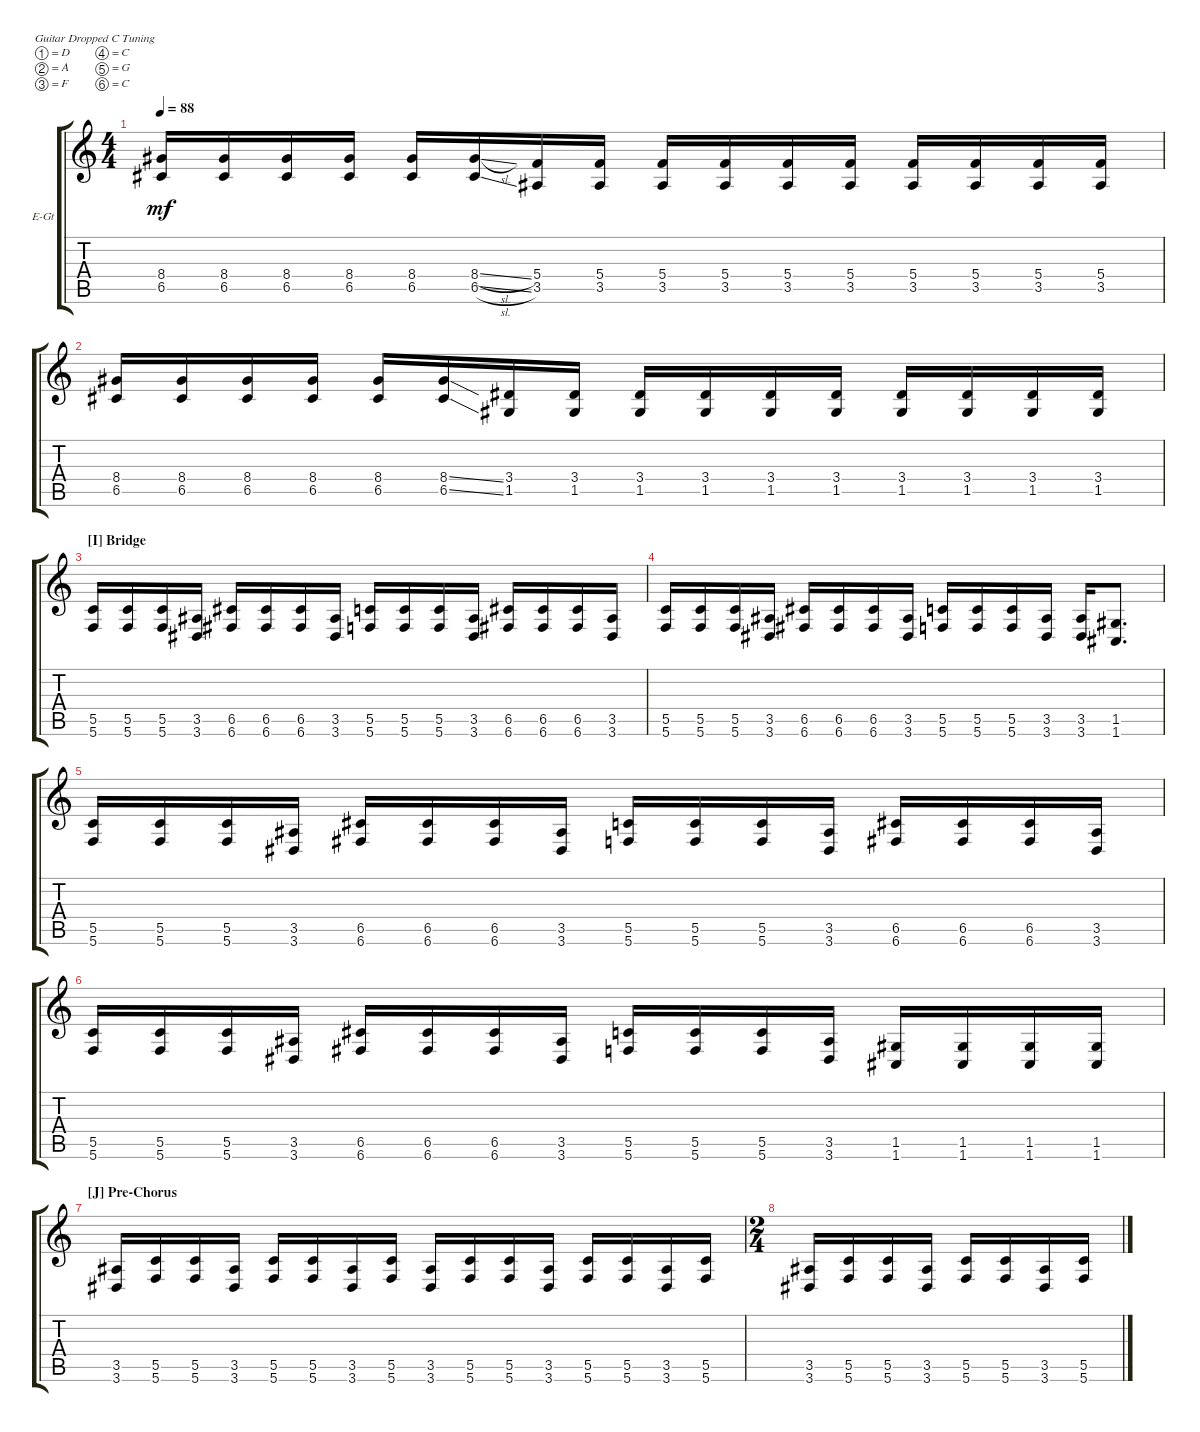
\defaultSystemsLayout 4
\bracketExtendMode groupsimilarinstruments
\firstSystemTrackNameOrientation horizontal
\otherSystemsTrackNameOrientation horizontal
\track ("Distortion Guitar 1" "E-Gt") {instrument distortionguitar}
\staff {score tabs}
\tuning (D4 A3 F3 C3 G2 C2)
\ts (4 4)
\tempo 88
\clef g2
\ks c
(6.5 8.4).16{dy mf} (6.5 8.4).16 (6.5 8.4).16 (6.5 8.4).16 (6.5 8.4).16 (6.5{sl} 8.4{sl}).16 (3.5 5.4).16 (3.5 5.4).16 (3.5 5.4).16 (3.5 5.4).16 (3.5 5.4).16 (3.5 5.4).16 (3.5 5.4).16 (3.5 5.4).16 (3.5 5.4).16 (3.5 5.4).16 |
(6.5 8.4).16 (6.5 8.4).16 (6.5 8.4).16 (6.5 8.4).16 (6.5 8.4).16 (6.5{ss} 8.4{ss}).16 (1.5 3.4).16 (1.5 3.4).16 (1.5 3.4).16 (1.5 3.4).16 (1.5 3.4).16 (1.5 3.4).16 (1.5 3.4).16 (1.5 3.4).16 (1.5 3.4).16 (1.5 3.4).16 |
\section ("I" "Bridge")
(5.6 5.5).16 (5.6 5.5).16 (5.6 5.5).16 (3.6 3.5).16 (6.6 6.5).16 (6.6 6.5).16 (6.6 6.5).16 (3.6 3.5).16 (5.6 5.5).16 (5.6 5.5).16 (5.6 5.5).16 (3.6 3.5).16 (6.6 6.5).16 (6.6 6.5).16 (6.6 6.5).16 (3.6 3.5).16 |
(5.5 5.6).16 (5.5 5.6).16 (5.5 5.6).16 (3.5 3.6).16 (6.5 6.6).16 (6.5 6.6).16 (6.5 6.6).16 (3.5 3.6).16 (5.5 5.6).16 (5.5 5.6).16 (5.5 5.6).16 (3.5 3.6).16 (3.5 3.6).16 (1.5 1.6).8{d} |
(5.6 5.5).16 (5.6 5.5).16 (5.6 5.5).16 (3.6 3.5).16 (6.6 6.5).16 (6.6 6.5).16 (6.6 6.5).16 (3.6 3.5).16 (5.6 5.5).16 (5.6 5.5).16 (5.6 5.5).16 (3.6 3.5).16 (6.6 6.5).16 (6.6 6.5).16 (6.6 6.5).16 (3.6 3.5).16 |
(5.5 5.6).16 (5.5 5.6).16 (5.5 5.6).16 (3.5 3.6).16 (6.5 6.6).16 (6.5 6.6).16 (6.5 6.6).16 (3.5 3.6).16 (5.5 5.6).16 (5.5 5.6).16 (5.5 5.6).16 (3.5 3.6).16 (1.5 1.6).16 (1.5 1.6).16 (1.5 1.6).16 (1.5 1.6).16 |
\section ("J" "Pre-Chorus")
(3.6 3.5).16 (5.6 5.5).16 (5.6 5.5).16 (3.6 3.5).16 (5.6 5.5).16 (5.6 5.5).16 (3.6 3.5).16 (5.6 5.5).16 (3.6 3.5).16 (5.6 5.5).16 (5.6 5.5).16 (3.6 3.5).16 (5.6 5.5).16 (5.6 5.5).16 (3.6 3.5).16 (5.6 5.5).16 |
\ts (2 4)
(3.5 3.6).16 (5.5 5.6).16 (5.5 5.6).16 (3.5 3.6).16 (5.5 5.6).16 (5.5 5.6).16 (3.5 3.6).16 (5.5 5.6).16
